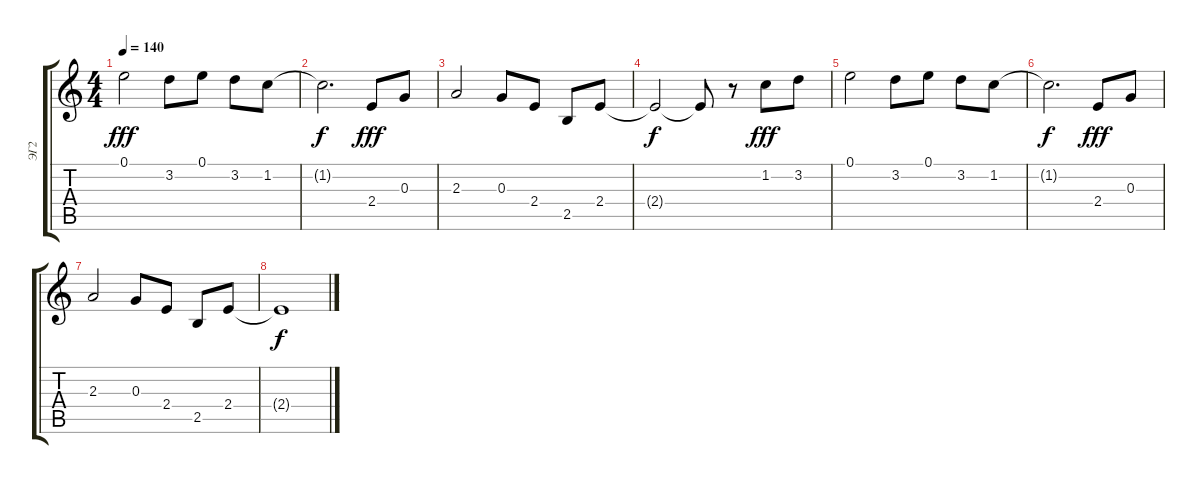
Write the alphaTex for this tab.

\track ("ЭГ2" "ЭГ2") {instrument distortionguitar}
\staff {score tabs}
\tuning (E4 B3 G3 D3 A2 E2) {hide}
\ts (4 4)
\tempo 140
\clef g2
\ks c
0.1.2{dy fff} 3.2.8 0.1.8 3.2.8 1.2.8 |
1.2{t}.2{d dy f} 2.4.8{dy fff} 0.3.8 |
2.3.2 0.3.8 2.4.8 2.5.8 2.4.8 |
2.4{t}.2{dy f} 2.4{t}.8 r.8 1.2.8{dy fff} 3.2.8 |
0.1.2 3.2.8 0.1.8 3.2.8 1.2.8 |
1.2{t}.2{d dy f} 2.4.8{dy fff} 0.3.8 |
2.3.2 0.3.8 2.4.8 2.5.8 2.4.8 |
2.4{t}.1{dy f}
